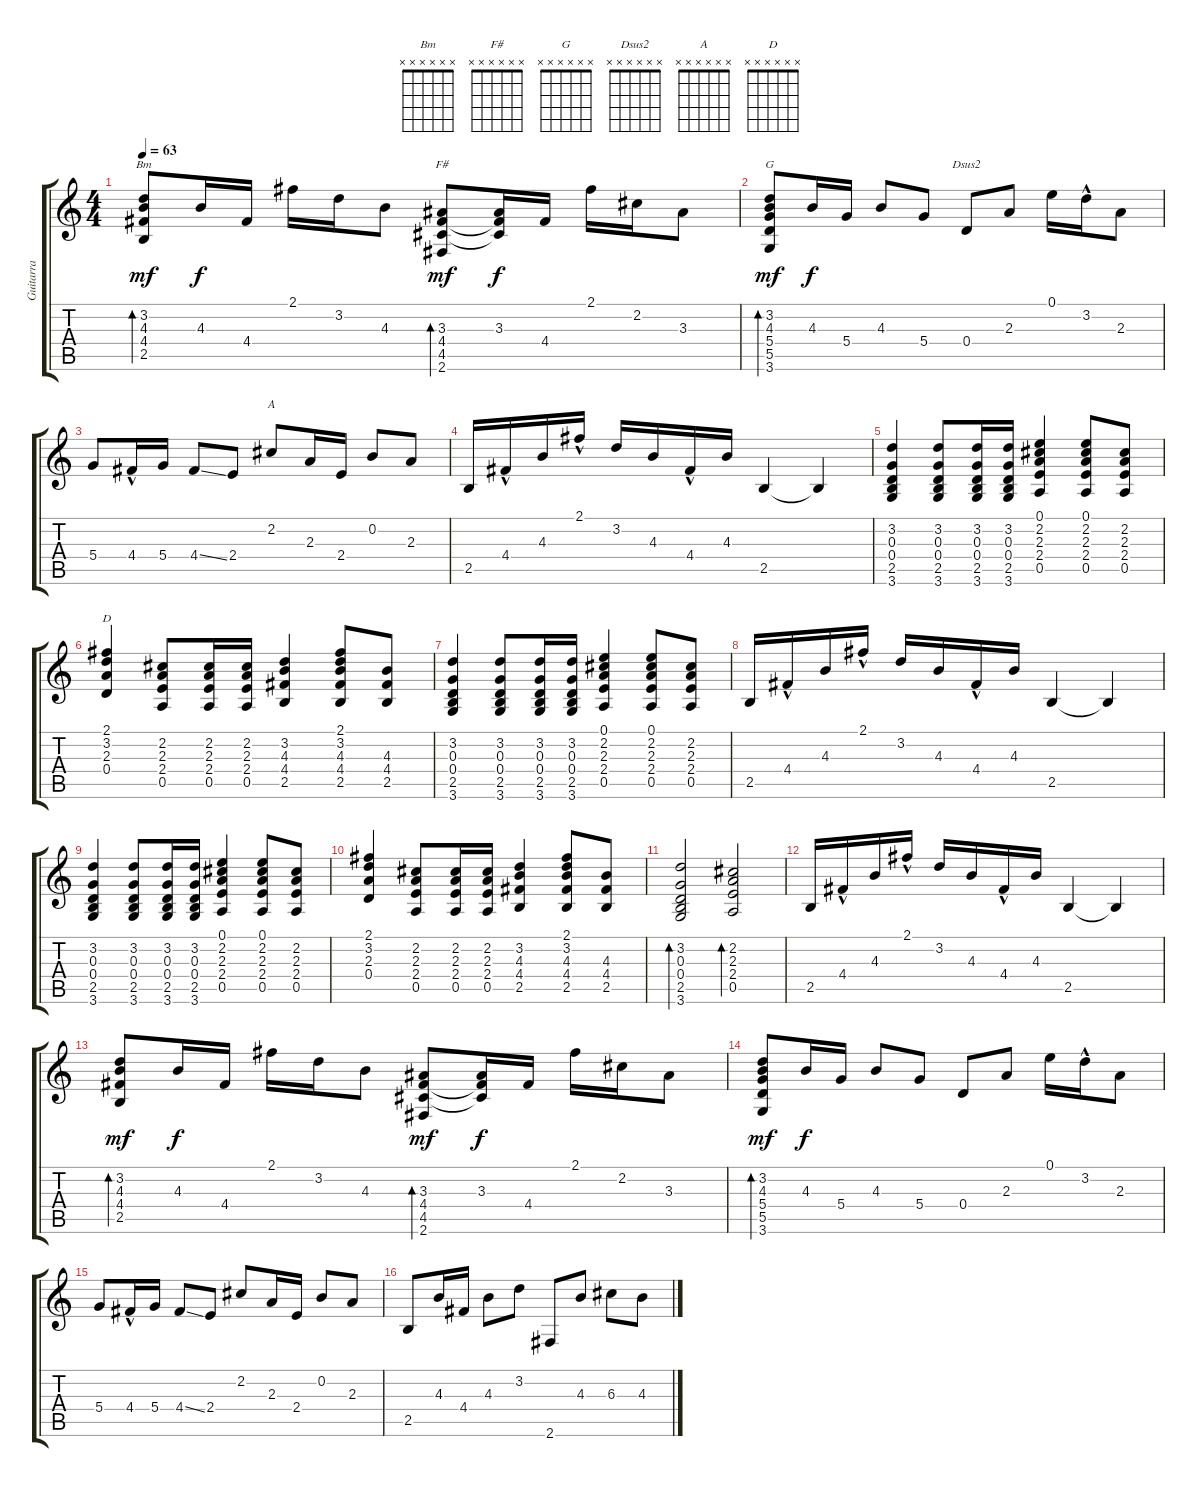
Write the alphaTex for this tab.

\track ("Guitarra" "Guitarra") {instrument acousticguitarsteel}
\staff {score tabs}
\tuning (E4 B3 G3 D3 A2 E2) {hide}
\chord ("Bm" x x x x x x) {firstfret 0}
\chord ("F#" x x x x x x) {firstfret 0}
\chord ("G" x x x x x x) {firstfret 0}
\chord ("Dsus2" x x x x x x) {firstfret 0}
\chord ("A" x x x x x x) {firstfret 0}
\chord ("D" x x x x x x) {firstfret 0}
\ts (4 4)
\tempo 63
\clef g2
\ks c
(3.2 4.3 4.4 2.5).8{bd 120 ch "Bm" dy mf} 4.3.16{dy f} 4.4.16 2.1.16 3.2.16 4.3.8 (3.3 4.4 4.5 2.6).8{bd 120 ch "F#" dy mf} (3.3 4.4{t} 4.5{t}).16{dy f} 4.4.16 2.1.16 2.2.16 3.3.8 |
(3.2 4.3 5.4 5.5 3.6).8{bd 60 ch "G" dy mf} 4.3.16{dy f} 5.4.16 4.3.8 5.4.8 0.4.8{ch "Dsus2"} 2.3.8 0.1.16 3.2{hac}.16 2.3.8 |
5.4.8 4.4{hac}.16 5.4.16 4.4{ss}.8 2.4.8 2.2.8{ch "A"} 2.3.16 2.4.16 0.2.8 2.3.8 |
2.5.16 4.4{hac}.16 4.3.16 2.1{hac}.16 3.2.16 4.3.16 4.4{hac}.16 4.3.16 2.5.4 2.5{t}.4 |
(3.2 0.3 0.4 2.5 3.6).4 (3.2 0.3 0.4 2.5 3.6).8 (3.2 0.3 0.4 2.5 3.6).16 (3.2 0.3 0.4 2.5 3.6).16 (0.1 2.2 2.3 2.4 0.5).4 (0.1 2.2 2.3 2.4 0.5).8 (2.2 2.3 2.4 0.5).8 |
(2.1 3.2 2.3 0.4).4{ch "D"} (2.2 2.3 2.4 0.5).8 (2.2 2.3 2.4 0.5).16 (2.2 2.3 2.4 0.5).16 (3.2 4.3 4.4 2.5).4 (2.1 3.2 4.3 4.4 2.5).8 (4.3 4.4 2.5).8 |
(3.2 0.3 0.4 2.5 3.6).4 (3.2 0.3 0.4 2.5 3.6).8 (3.2 0.3 0.4 2.5 3.6).16 (3.2 0.3 0.4 2.5 3.6).16 (0.1 2.2 2.3 2.4 0.5).4 (0.1 2.2 2.3 2.4 0.5).8 (2.2 2.3 2.4 0.5).8 |
2.5.16 4.4{hac}.16 4.3.16 2.1{hac}.16 3.2.16 4.3.16 4.4{hac}.16 4.3.16 2.5.4 2.5{t}.4 |
(3.2 0.3 0.4 2.5 3.6).4{volume 8} (3.2 0.3 0.4 2.5 3.6).8 (3.2 0.3 0.4 2.5 3.6).16 (3.2 0.3 0.4 2.5 3.6).16 (0.1 2.2 2.3 2.4 0.5).4 (0.1 2.2 2.3 2.4 0.5).8 (2.2 2.3 2.4 0.5).8 |
(2.1 3.2 2.3 0.4).4 (2.2 2.3 2.4 0.5).8 (2.2 2.3 2.4 0.5).16 (2.2 2.3 2.4 0.5).16 (3.2 4.3 4.4 2.5).4 (2.1 3.2 4.3 4.4 2.5).8 (4.3 4.4 2.5).8 |
(3.2 0.3 0.4 2.5 3.6).2{bd 240} (2.2 2.3 2.4 0.5).2{bd 240} |
2.5.16 4.4{hac}.16 4.3.16 2.1{hac}.16 3.2.16 4.3.16 4.4{hac}.16 4.3.16 2.5.4 2.5{t}.4 |
(3.2 4.3 4.4 2.5).8{bd 120 dy mf volume 6 balance 4} 4.3.16{dy f} 4.4.16 2.1.16 3.2.16 4.3.8 (3.3 4.4 4.5 2.6).8{bd 120 dy mf} (3.3 4.4{t} 4.5{t}).16{dy f} 4.4.16 2.1.16 2.2.16 3.3.8 |
(3.2 4.3 5.4 5.5 3.6).8{bd 60 dy mf} 4.3.16{dy f} 5.4.16 4.3.8 5.4.8 0.4.8 2.3.8 0.1.16 3.2{hac}.16 2.3.8 |
5.4.8 4.4{hac}.16 5.4.16 4.4{ss}.8 2.4.8 2.2.8 2.3.16 2.4.16 0.2.8 2.3.8 |
2.5.8 4.3.16 4.4.16 4.3.8 3.2.8 2.6.8 4.3.8 6.3.8 4.3.8
